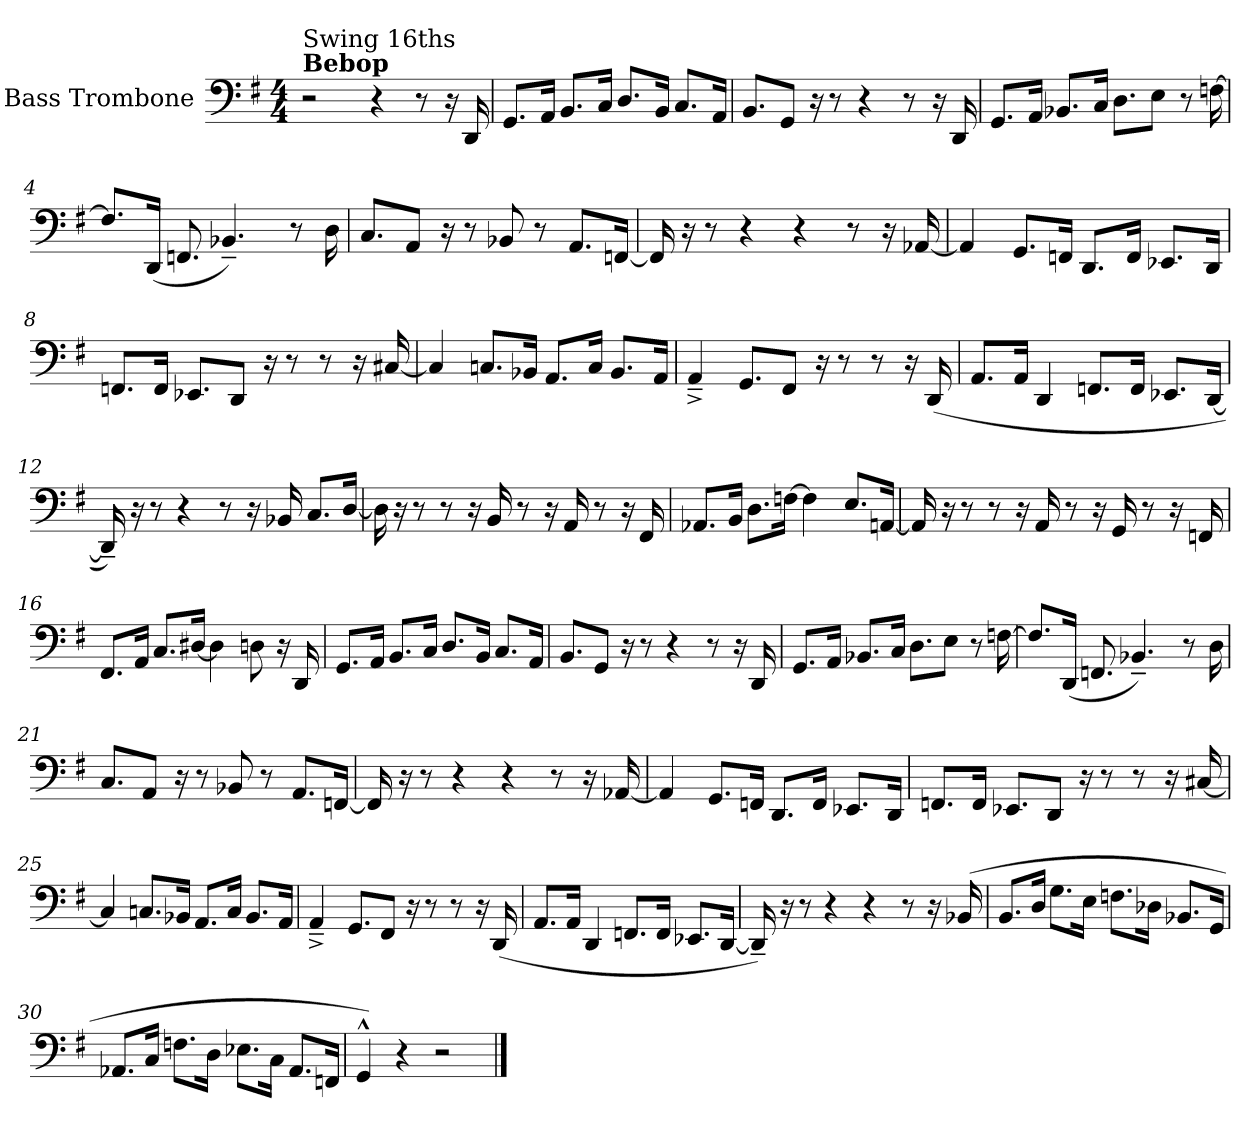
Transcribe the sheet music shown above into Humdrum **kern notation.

**kern
*part1
*staff1
*I"Bass Trombone
*I'B. Tbn.
*clefF4
*k[f#]
*M4/4
*MM210
=
!LO:TX:a:B:t=Bebop
!LO:TX:a:t=Swing 16ths
2r
4r
8r
16r
16DD/
=1
8.GG/L
16AA/Jk
8.BB/L
16C/Jk
8.D/L
16BB/Jk
8.C/L
16AA/Jk
=2
8.BB/L
8GG/J
16r
8r
4r
8r
16r
16DD/
=3
8.GG/L
16AA/Jk
8.BB-X/L
16C/Jk
8.D\L
8E\J
8r
[16Fn\
=4
8.F/L]
(<16DD/Jk
8.FFn/
4.BB-X~/)
8r
16D\
!!LO:LB:g=z
=5
8.C/L
8AA/J
16r
8r
8BB-X/
8r
8.AA/L
[16FFn/Jk
=6
16FF/]
16r
8r
4r
4r
8r
16r
[16AA-X/
=7
4AA-/]
8.GG/L
16FFn/Jk
8.DD/L
16FF/Jk
8.EE-X/L
16DD/Jk
=8
8.FFn/L
16FF/Jk
8.EE-X/L
8DD/J
16r
8r
8r
16r
[16C#X/
!!LO:LB:g=z
=9
4C#/]
8.Cn/L
16BB-X/Jk
8.AA/L
16C/Jk
8.BB-/L
16AA/Jk
=10
4AA~^/
8.GG/L
8FF#/J
16r
8r
8r
16r
(>16DD/
=11
8.AA/L
16AA/Jk
4DD/
8.FFn/L
16FF/Jk
8.EE-X/L
[16DD/Jk
=12
16DD~/])
16r
8r
4r
8r
16r
16BB-X/
8.C/L
[16D/Jk
!!LO:LB:g=z
=13
16D\]
16r
8r
8r
16r
16BB/
8r
16r
16AA/
8r
16r
16FF#/
=14
8.AA-X/L
16BB/Jk
8.D\L
[16Fn\Jk
4F\]
8.E/L
[16AAn/Jk
=15
16AA/]
16r
8r
8r
16r
16AA/
8r
16r
16GG/
8r
16r
16FFn/
!!LO:LB:g=z
=16
8.FF#/L
16AA/Jk
8.C/L
[16D#X/Jk
4D#\]
8Dn\
16r
16DD/
=17
8.GG/L
16AA/Jk
8.BB/L
16C/Jk
8.D/L
16BB/Jk
8.C/L
16AA/Jk
=18
8.BB/L
8GG/J
16r
8r
4r
8r
16r
16DD/
=19
8.GG/L
16AA/Jk
8.BB-X/L
16C/Jk
8.D\L
8E\J
8r
[16Fn\
!!LO:LB:g=z
=20
8.F/L]
(<16DD/Jk
8.FFn/
4.BB-X~/)
8r
16D\
=21
8.C/L
8AA/J
16r
8r
8BB-X/
8r
8.AA/L
[16FFn/Jk
=22
16FF/]
16r
8r
4r
4r
8r
16r
[16AA-X/
=23
4AA-/]
8.GG/L
16FFn/Jk
8.DD/L
16FF/Jk
8.EE-X/L
16DD/Jk
!!LO:LB:g=z
=24
8.FFn/L
16FF/Jk
8.EE-X/L
8DD/J
16r
8r
8r
16r
[16C#X/
=25
4C#/]
8.Cn/L
16BB-X/Jk
8.AA/L
16C/Jk
8.BB-/L
16AA/Jk
=26
4AA~^/
8.GG/L
8FF#/J
16r
8r
8r
16r
(>16DD/
=27
8.AA/L
16AA/Jk
4DD/
8.FFn/L
16FF/Jk
8.EE-X/L
[16DD/Jk
!!LO:LB:g=z
=28
16DD~/])
16r
8r
4r
4r
8r
16r
(>16BB-X/
=29
8.BB/L
16D/Jk
8.G\L
16E\Jk
8.Fn\L
16D-X\Jk
8.BB-X/L
16GG/Jk
=30
8.AA-X/L
16C/Jk
8.Fn\L
16D\Jk
8.E-X\L
16C\Jk
8.AA-/L
16FFn/Jk
=31
4GG^^/)
4r
2r
==
*-
